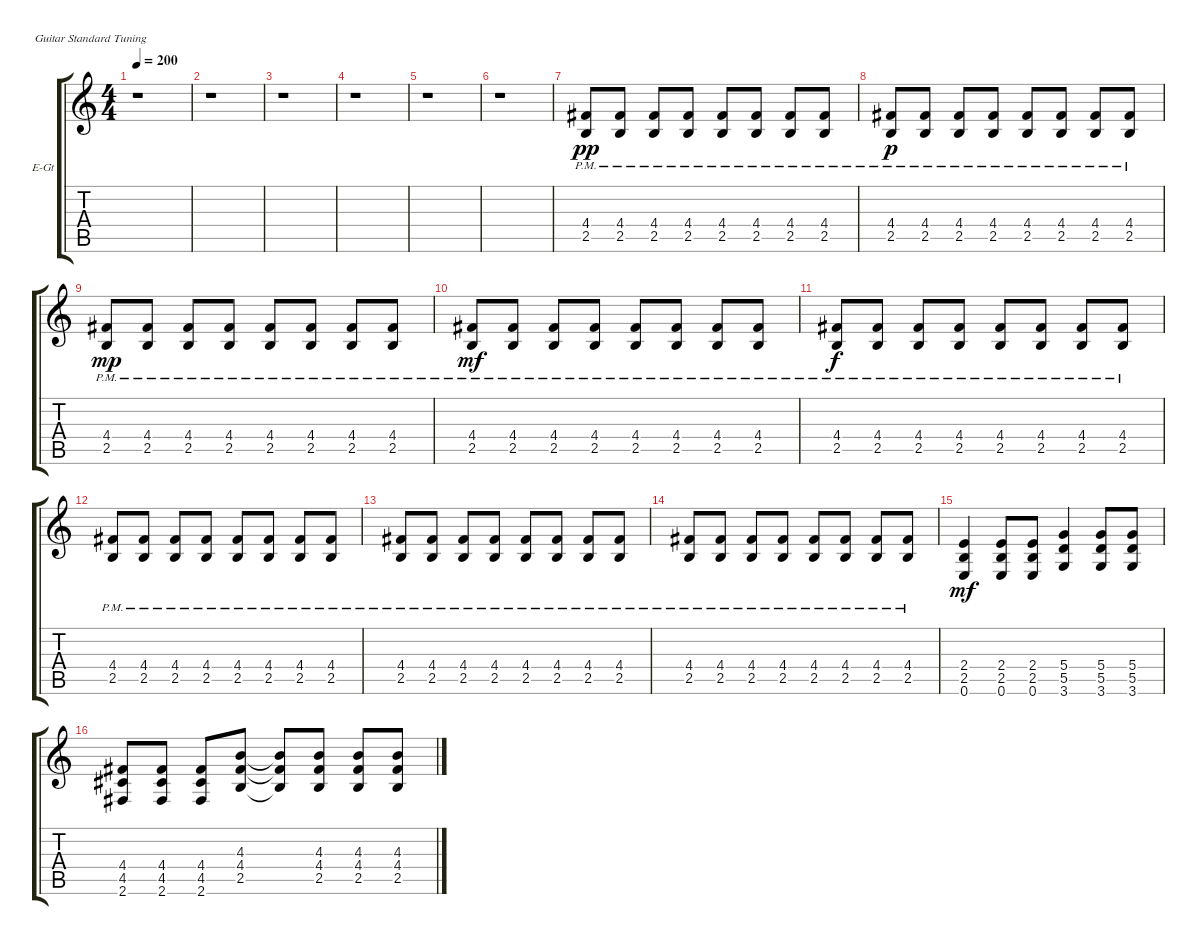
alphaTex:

\defaultSystemsLayout 4
\bracketExtendMode groupsimilarinstruments
\firstSystemTrackNameOrientation horizontal
\otherSystemsTrackNameOrientation horizontal
\track ("Electric Guitar (Clean)" "E-Gt") {instrument electricguitarclean}
\staff {score tabs}
\tuning (E4 B3 G3 D3 A2 E2)
\ts (4 4)
\tempo 200
\clef g2
\ks c
r.1{dy mf} |
r.1 |
r.1 |
r.1 |
r.1 |
r.1 |
(2.5{pm} 4.4{pm}).8{dy pp} (2.5{pm} 4.4{pm}).8 (2.5{pm} 4.4{pm}).8 (2.5{pm} 4.4{pm}).8 (2.5{pm} 4.4{pm}).8 (2.5{pm} 4.4{pm}).8 (2.5{pm} 4.4{pm}).8 (2.5{pm} 4.4{pm}).8 |
(2.5{pm} 4.4{pm}).8{dy p} (2.5{pm} 4.4{pm}).8 (2.5{pm} 4.4{pm}).8 (2.5{pm} 4.4{pm}).8 (2.5{pm} 4.4{pm}).8 (2.5{pm} 4.4{pm}).8 (2.5{pm} 4.4{pm}).8 (2.5{pm} 4.4{pm}).8 |
(2.5{pm} 4.4{pm}).8{dy mp} (2.5{pm} 4.4{pm}).8 (2.5{pm} 4.4{pm}).8 (2.5{pm} 4.4{pm}).8 (2.5{pm} 4.4{pm}).8 (2.5{pm} 4.4{pm}).8 (2.5{pm} 4.4{pm}).8 (2.5{pm} 4.4{pm}).8 |
(2.5{pm} 4.4{pm}).8{dy mf} (2.5{pm} 4.4{pm}).8 (2.5{pm} 4.4{pm}).8 (2.5{pm} 4.4{pm}).8 (2.5{pm} 4.4{pm}).8 (2.5{pm} 4.4{pm}).8 (2.5{pm} 4.4{pm}).8 (2.5{pm} 4.4{pm}).8 |
(2.5{pm} 4.4{pm}).8{dy f} (2.5{pm} 4.4{pm}).8 (2.5{pm} 4.4{pm}).8 (2.5{pm} 4.4{pm}).8 (2.5{pm} 4.4{pm}).8 (2.5{pm} 4.4{pm}).8 (2.5{pm} 4.4{pm}).8 (2.5{pm} 4.4{pm}).8 |
(2.5{pm} 4.4{pm}).8 (2.5{pm} 4.4{pm}).8 (2.5{pm} 4.4{pm}).8 (2.5{pm} 4.4{pm}).8 (2.5{pm} 4.4{pm}).8 (2.5{pm} 4.4{pm}).8 (2.5{pm} 4.4{pm}).8 (2.5{pm} 4.4{pm}).8 |
(2.5{pm} 4.4{pm}).8 (2.5{pm} 4.4{pm}).8 (2.5{pm} 4.4{pm}).8 (2.5{pm} 4.4{pm}).8 (2.5{pm} 4.4{pm}).8 (2.5{pm} 4.4{pm}).8 (2.5{pm} 4.4{pm}).8 (2.5{pm} 4.4{pm}).8 |
(2.5{pm} 4.4{pm}).8 (2.5{pm} 4.4{pm}).8 (2.5{pm} 4.4{pm}).8 (2.5{pm} 4.4{pm}).8 (2.5{pm} 4.4{pm}).8 (2.5{pm} 4.4{pm}).8 (2.5{pm} 4.4{pm}).8 (2.5{pm} 4.4{pm}).8 |
(0.6 2.5 2.4).4{dy mf} (0.6 2.5 2.4).8 (0.6 2.5 2.4).8 (3.6 5.5 5.4).4 (3.6 5.5 5.4).8 (3.6 5.5 5.4).8 |
(2.6 4.5 4.4).8 (2.6 4.4 4.5).8 (2.6 4.5 4.4).8 (2.5 4.4 4.3).8 (2.5{t} 4.3{t} 4.4{t}).8 (2.5 4.4 4.3).8 (2.5 4.4 4.3).8 (2.5 4.4 4.3).8
